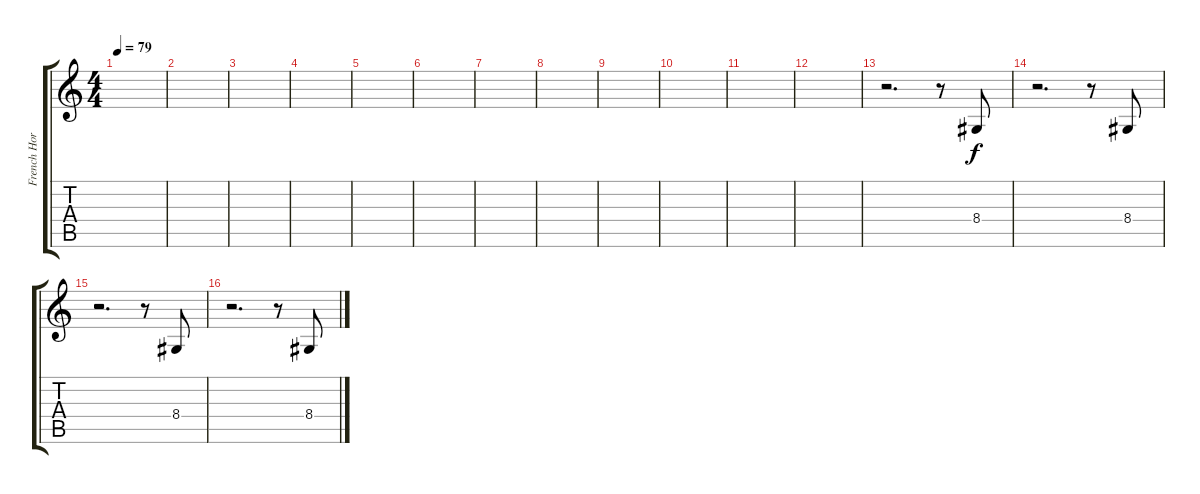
\track ("French Horn" "French Hor") {instrument frenchhorn}
\staff {score tabs}
\tuning (D4 A3 F3 C3 G2 D2) {hide}
\ts (4 4)
\tempo 79
\clef g2
\ks c
|
|
|
|
|
|
|
|
|
|
|
|
r.2{d} r.8 8.4.8 |
r.2{d} r.8 8.4.8 |
r.2{d} r.8 8.4.8 |
r.2{d} r.8 8.4.8
